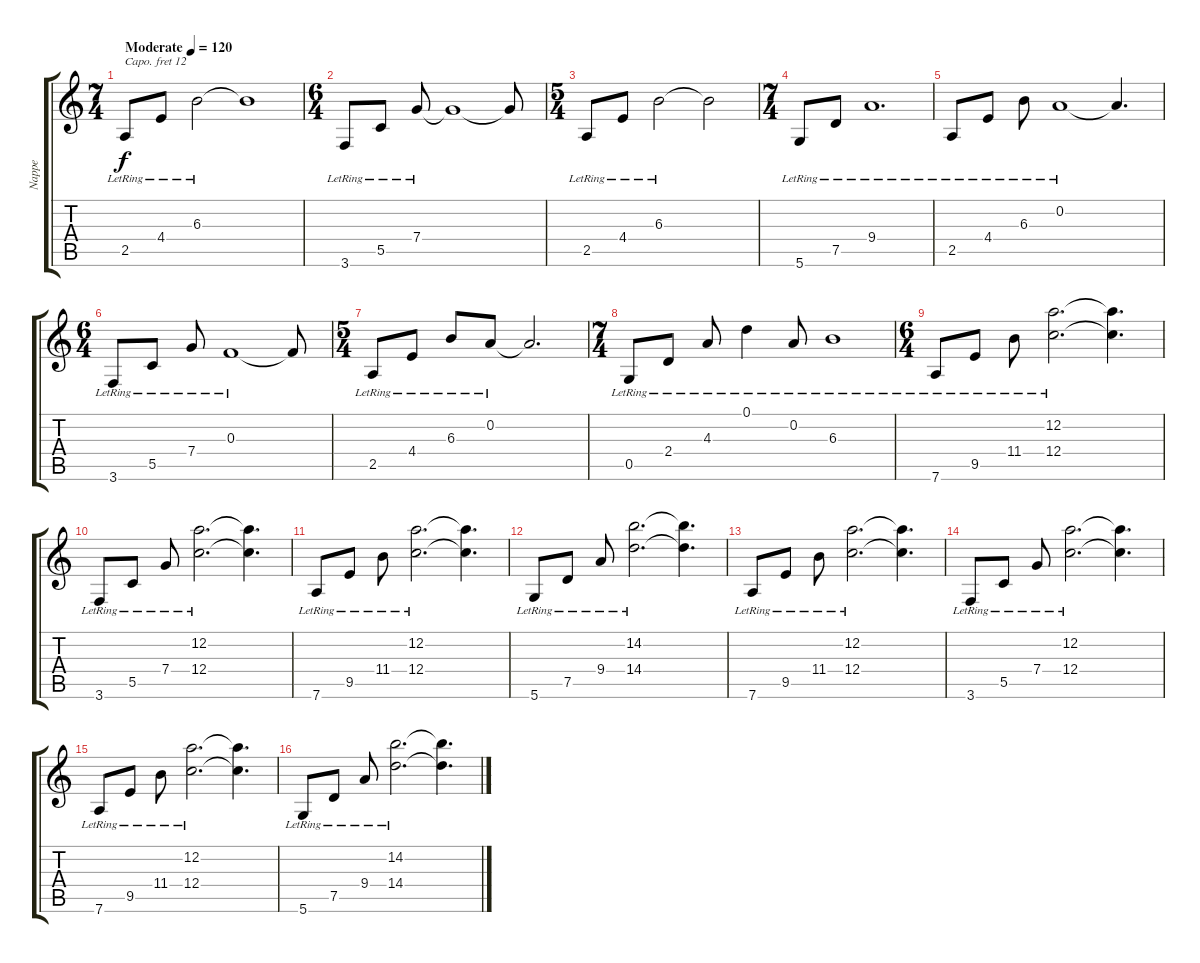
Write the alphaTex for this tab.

\track ("Nappe" "Nappe") {instrument fx4atmosphere}
\staff {score tabs}
\capo 12
\tuning (D4 A3 F3 C3 G2 D2) {hide}
\ts (7 4)
\tempo (120 "Moderate")
\clef g2
\ks c
2.5{lr}.8{dy f instrument fx4atmosphere} 4.4{lr}.8 6.3{lr}.2 6.3{t}.1 |
\ts (6 4)
3.6{lr}.8 5.5{lr}.8 7.4{lr}.8 7.4{t}.1 7.4{t}.8 |
\ts (5 4)
2.5{lr}.8 4.4{lr}.8 6.3{lr}.2 6.3{t}.2 |
\ts (7 4)
5.6{lr}.8 7.5{lr}.8 9.4{lr}.1{d} |
2.5{lr}.8 4.4{lr}.8 6.3{lr}.8 0.2{lr}.1 0.2{t}.4{d} |
\ts (6 4)
3.6{lr}.8 5.5{lr}.8 7.4{lr}.8 0.3{lr}.1 0.3{t}.8 |
\ts (5 4)
2.5{lr}.8 4.4{lr}.8 6.3{lr}.8 0.2{lr}.8 0.2{t}.2{d} |
\ts (7 4)
0.5{lr}.8 2.4{lr}.8 4.3{lr}.8 0.1{lr}.4 0.2{lr}.8 6.3{lr}.1 |
\ts (6 4)
7.6{lr}.8 9.5{lr}.8 11.4{lr}.8 (12.2{lr} 12.4{lr}).2{d} (12.2{t} 12.4{t}).4{d} |
3.6{lr}.8 5.5{lr}.8 7.4{lr}.8 (12.2{lr} 12.4{lr}).2{d} (12.2{t} 12.4{t}).4{d} |
7.6{lr}.8 9.5{lr}.8 11.4{lr}.8 (12.2{lr} 12.4{lr}).2{d} (12.2{t} 12.4{t}).4{d} |
5.6{lr}.8 7.5{lr}.8 9.4{lr}.8 (14.2{lr} 14.4{lr}).2{d} (14.2{t} 14.4{t}).4{d} |
7.6{lr}.8 9.5{lr}.8 11.4{lr}.8 (12.2{lr} 12.4{lr}).2{d} (12.2{t} 12.4{t}).4{d} |
3.6{lr}.8 5.5{lr}.8 7.4{lr}.8 (12.2{lr} 12.4{lr}).2{d} (12.2{t} 12.4{t}).4{d} |
7.6{lr}.8 9.5{lr}.8 11.4{lr}.8 (12.2{lr} 12.4{lr}).2{d} (12.2{t} 12.4{t}).4{d} |
5.6{lr}.8 7.5{lr}.8 9.4{lr}.8 (14.2{lr} 14.4{lr}).2{d} (14.2{t} 14.4{t}).4{d}
